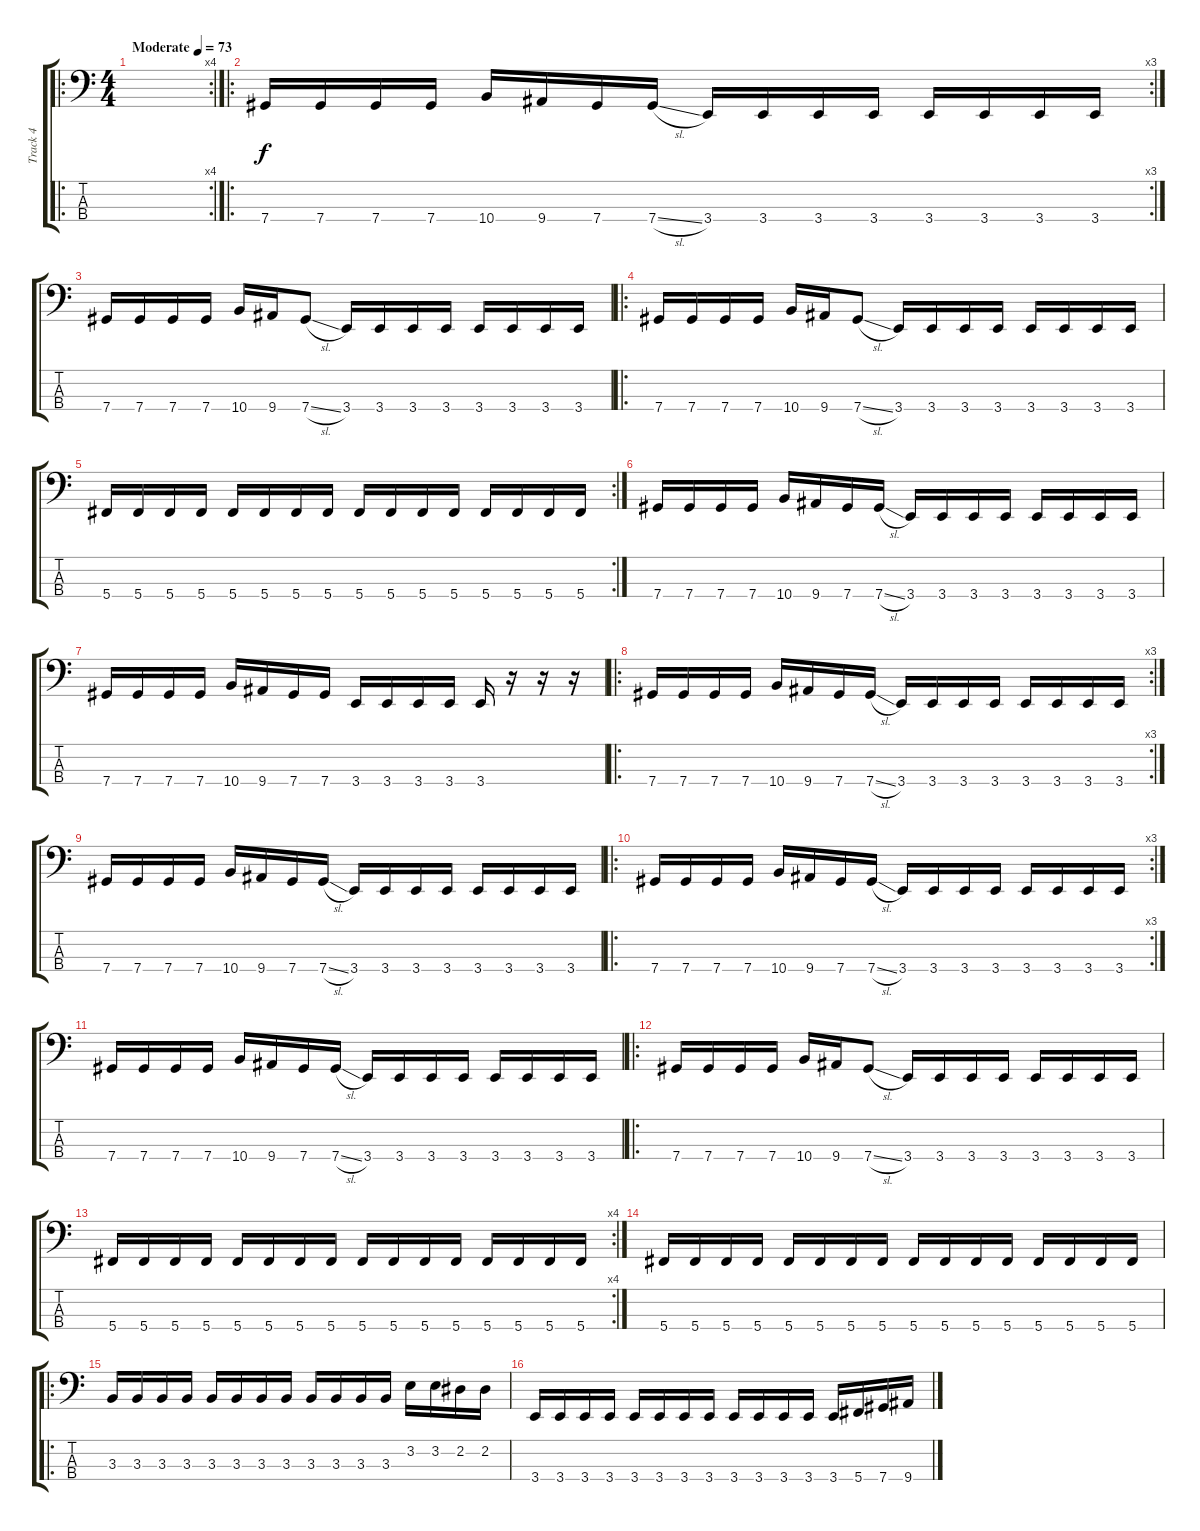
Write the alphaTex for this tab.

\track ("Track 4" "Track 4") {instrument electricbassfinger}
\staff {score tabs}
\tuning (Gb2 Db2 Ab1 Db1) {hide}
\ro
\rc 4
\ts (4 4)
\tempo (73 "Moderate")
\clef f4
\ks c
|
\ro
\rc 3
7.4.16 7.4.16 7.4.16 7.4.16 10.4.16 9.4.16 7.4.16 7.4{sl}.16 3.4.16 3.4.16 3.4.16 3.4.16 3.4.16 3.4.16 3.4.16 3.4.16 |
7.4.16 7.4.16 7.4.16 7.4.16 10.4.16 9.4.16 7.4{sl}.8 3.4.16 3.4.16 3.4.16 3.4.16 3.4.16 3.4.16 3.4.16 3.4.16 |
\ro
7.4.16 7.4.16 7.4.16 7.4.16 10.4.16 9.4.16 7.4{sl}.8 3.4.16 3.4.16 3.4.16 3.4.16 3.4.16 3.4.16 3.4.16 3.4.16 |
\rc 2
5.4.16 5.4.16 5.4.16 5.4.16 5.4.16 5.4.16 5.4.16 5.4.16 5.4.16 5.4.16 5.4.16 5.4.16 5.4.16 5.4.16 5.4.16 5.4.16 |
7.4.16 7.4.16 7.4.16 7.4.16 10.4.16 9.4.16 7.4.16 7.4{sl}.16 3.4.16 3.4.16 3.4.16 3.4.16 3.4.16 3.4.16 3.4.16 3.4.16 |
7.4.16 7.4.16 7.4.16 7.4.16 10.4.16 9.4.16 7.4.16 7.4.16 3.4.16 3.4.16 3.4.16 3.4.16 3.4.16 r.16 r.16 r.16 |
\ro
\rc 3
7.4.16 7.4.16 7.4.16 7.4.16 10.4.16 9.4.16 7.4.16 7.4{sl}.16 3.4.16 3.4.16 3.4.16 3.4.16 3.4.16 3.4.16 3.4.16 3.4.16 |
7.4.16 7.4.16 7.4.16 7.4.16 10.4.16 9.4.16 7.4.16 7.4{sl}.16 3.4.16 3.4.16 3.4.16 3.4.16 3.4.16 3.4.16 3.4.16 3.4.16 |
\ro
\rc 3
7.4.16 7.4.16 7.4.16 7.4.16 10.4.16 9.4.16 7.4.16 7.4{sl}.16 3.4.16 3.4.16 3.4.16 3.4.16 3.4.16 3.4.16 3.4.16 3.4.16 |
7.4.16 7.4.16 7.4.16 7.4.16 10.4.16 9.4.16 7.4.16 7.4{sl}.16 3.4.16 3.4.16 3.4.16 3.4.16 3.4.16 3.4.16 3.4.16 3.4.16 |
\ro
7.4.16 7.4.16 7.4.16 7.4.16 10.4.16 9.4.16 7.4{sl}.8 3.4.16 3.4.16 3.4.16 3.4.16 3.4.16 3.4.16 3.4.16 3.4.16 |
\rc 4
5.4.16 5.4.16 5.4.16 5.4.16 5.4.16 5.4.16 5.4.16 5.4.16 5.4.16 5.4.16 5.4.16 5.4.16 5.4.16 5.4.16 5.4.16 5.4.16 |
5.4.16 5.4.16 5.4.16 5.4.16 5.4.16 5.4.16 5.4.16 5.4.16 5.4.16 5.4.16 5.4.16 5.4.16 5.4.16 5.4.16 5.4.16 5.4.16 |
\ro
3.3.16 3.3.16 3.3.16 3.3.16 3.3.16 3.3.16 3.3.16 3.3.16 3.3.16 3.3.16 3.3.16 3.3.16 3.2.16 3.2.16 2.2.16 2.2.16 |
3.4.16 3.4.16 3.4.16 3.4.16 3.4.16 3.4.16 3.4.16 3.4.16 3.4.16 3.4.16 3.4.16 3.4.16 3.4.16 5.4.16 7.4.16 9.4.16
